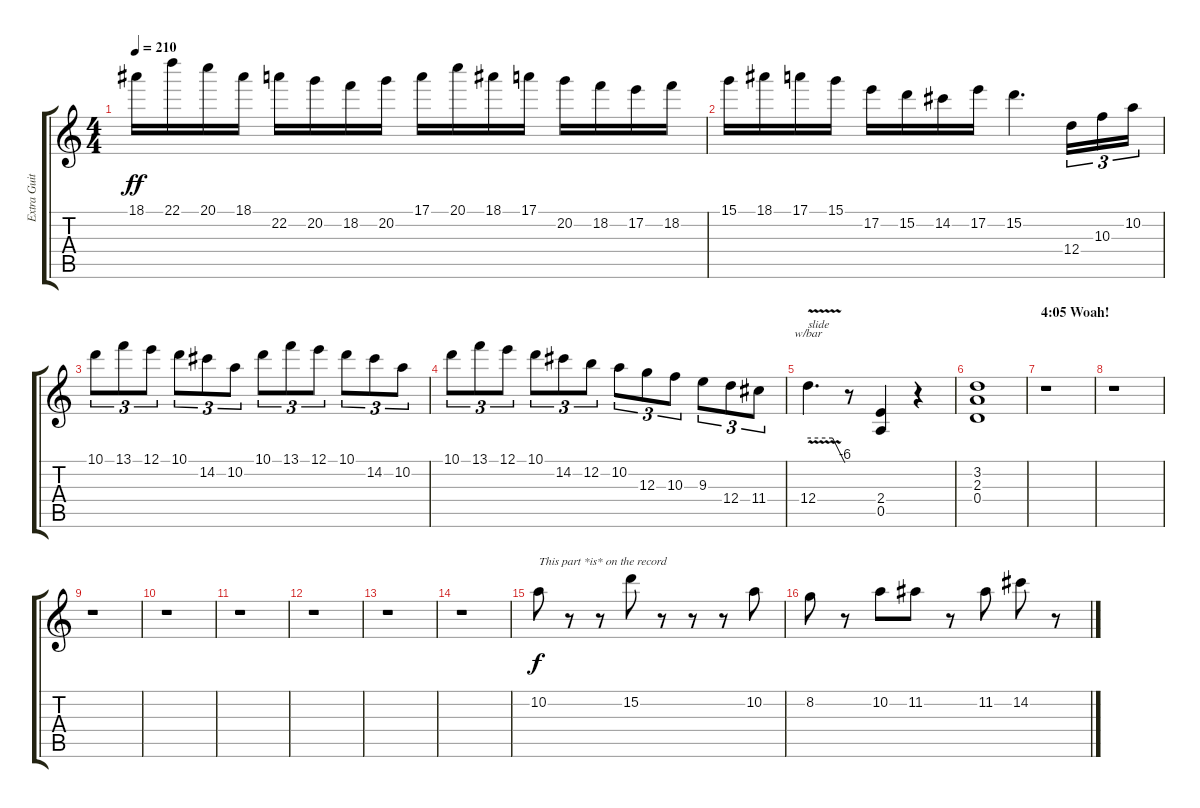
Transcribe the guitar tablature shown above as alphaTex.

\track ("Extra Guitar 1" "Extra Guit") {instrument distortionguitar}
\staff {score tabs}
\tuning (E4 B3 G3 D3 A2 E2) {hide}
\ts (4 4)
\tempo 210
\clef g2
\ks c
18.1.16{dy ff} 22.1.16 20.1.16 18.1.16 22.2.16 20.2.16 18.2.16 20.2.16 17.1.16 20.1.16 18.1.16 17.1.16 20.2.16 18.2.16 17.2.16 18.2.16 |
15.1.16 18.1.16 17.1.16 15.1.16 17.2.16 15.2.16 14.2.16 17.2.16 15.2.4{d} 12.4.16{tu (3 2)} 10.3.16{tu (3 2)} 10.2.16{tu (3 2)} |
10.1.8{tu (3 2)} 13.1.8{tu (3 2)} 12.1.8{tu (3 2)} 10.1.8{tu (3 2)} 14.2.8{tu (3 2)} 10.2.8{tu (3 2)} 10.1.8{tu (3 2)} 13.1.8{tu (3 2)} 12.1.8{tu (3 2)} 10.1.8{tu (3 2)} 14.2.8{tu (3 2)} 10.2.8{tu (3 2)} |
10.1.8{tu (3 2)} 13.1.8{tu (3 2)} 12.1.8{tu (3 2)} 10.1.8{tu (3 2)} 14.2.8{tu (3 2)} 12.2.8{tu (3 2)} 10.2.8{tu (3 2)} 12.3.8{tu (3 2)} 10.3.8{tu (3 2)} 9.3.8{tu (3 2)} 12.4.8{tu (3 2)} 11.4.8{tu (3 2)} |
12.4{v}.4{d tbe (custom default 0 0 40 0 60 -24) txt "slide"} r.8 (2.4 0.5).4 r.4 |
(3.2 2.3 0.4).1 |
\section ("" "4:05 Woah!")
r.1 |
r.1 |
r.1 |
r.1 |
r.1 |
r.1 |
r.1 |
r.1 |
10.2.8{txt "This part *is* on the record" dy f} r.8 r.8 15.2.8 r.8 r.8 r.8 10.2.8 |
8.2.8 r.8 10.2.8 11.2.8 r.8 11.2.8 14.2.8 r.8
